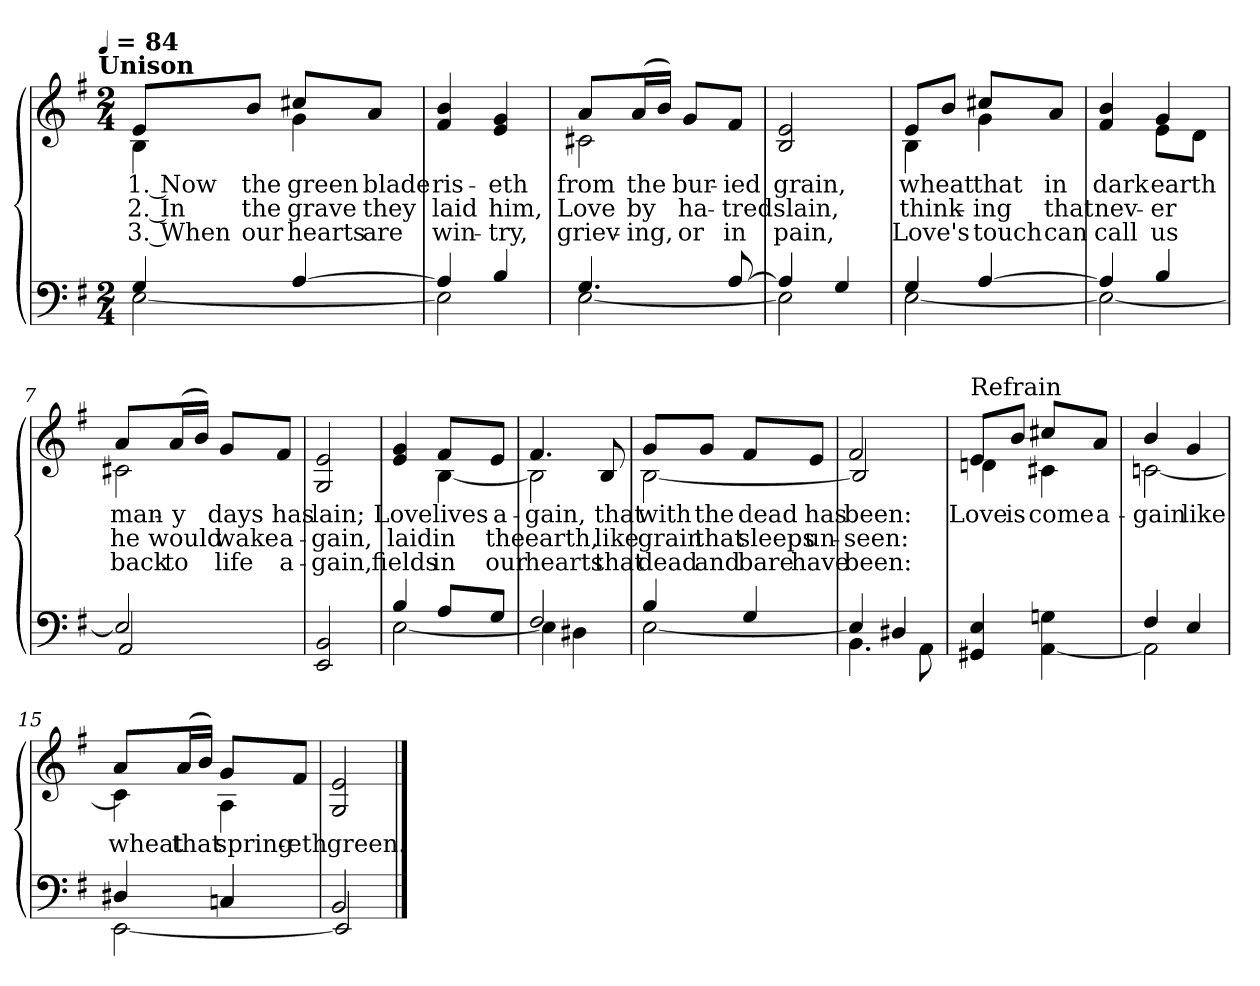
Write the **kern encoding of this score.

**kern	**kern	**text	**text	**text
*part1	*part1	*part1	*part1	*part1
*staff2	*staff1	*staff1	*staff1	*staff1
*clefF4	*clefG2	*	*	*
*k[f#]	*k[f#]	*	*	*
!!LO:TX:omd:t=[quarter] = 84\nUnison
*M2/4	*M2/4	*	*	*
*MM84	*MM84	*	*	*
=1	=1	=1	=1	=1
*^	*^	*	*	*
4G/	[2E\	8eL	4B\	1. Now	2. In	3. When
.	.	8bJ	.	the	the	our
[4A/	.	8cc#XL	4g\	green	grave	hearts
.	.	8aJ	.	blade	they	are
*	*	*v	*v	*	*	*
=2	=2	=2	=2	=2	=2
4A/]	2E\]	4f#/ 4b/	ris-	laid	win-
4B/	.	4e/ 4g/	-eth	him,	-try,
=3	=3	=3	=3	=3	=3
*	*	*^	*	*	*
4.G	[2E	8aL	2c#X\	from	Love	griev-
.	.	(16aL	.	the	by	-ing,
.	.	16bJJ)	.	.	.	.
.	.	8gL	.	bur-	ha-	or
[8A	.	8f#J	.	-ied	-tred	in
*	*	*v	*v	*	*	*
=4	=4	=4	=4	=4	=4
2E\]	4A/]	2B/ 2e/	grain,	slain,	pain,
.	4G/	.	.	.	.
!!LO:LB:g=z
=5	=5	=5	=5	=5	=5
*	*	*^	*	*	*
4G/	[2E\	8eL	4B\	wheat	think-	Love's
.	.	8bJ	.	.	.	.
[4A/	.	8cc#XL	4g\	that	-ing	touch
.	.	8aJ	.	in	that	can
=6	=6	=6	=6	=6	=6	=6
4A/]	2E\_	4f#/ 4b/	4ryy	dark	nev-	call
4B/	.	4g/	8eL	earth	-er	us
.	.	.	8dJ	.	.	.
=7	=7	=7	=7	=7	=7	=7
2E]	2AA/	8aL	2c#X\	man-	he	back
.	.	(16aL	.	-y	would	to
.	.	16bJJ)	.	.	.	.
.	.	8gL	.	days	wake	life
.	.	8f#J	.	has	a-	a-
*v	*v	*	*	*	*	*
*	*v	*v	*	*	*
=8	=8	=8	=8	=8
2EE/ 2BB/	2G/ 2e/	lain;	-gain,	-gain,
!!LO:LB:g=z
=9	=9	=9	=9	=9
*^	*^	*	*	*
4B/	[2E\	4e/ 4g/	4ryy	Love	laid	fields
8AL	.	8f#L	[4B\	lives	in	in
8GJ	.	8eJ	.	a-	the	our
=10	=10	=10	=10	=10	=10	=10
2F#	4E]	4.f#/	2B\]	-gain,	earth,	hearts
.	4D#X	.	.	.	.	.
.	.	8B	.	that	like	that
=11	=11	=11	=11	=11	=11	=11
4B/	[2E	8gL	[2B\	with	grain	dead
.	.	8gJ	.	the	that	and
4G/	.	8f#L	.	dead	sleeps	bare
.	.	8eJ	.	has	un-	have
=12	=12	=12	=12	=12	=12	=12
4.BB\	4E/]	2f#	2B/]	been:	-seen:	been:
.	4D#X/	.	.	.	.	.
8AA\	.	.	.	.	.	.
*v	*v	*	*	*	*	*
!!LO:LB:g=z	!!
=13	=13	=13	=13	=13	=13
!	!LO:TX:t=Refrain	!	!	!	!
4GG#X/ 4E/	8eL	4dn	Love	.	.
.	8bJ	.	is	.	.
[4AA\ 4Gn\	8cc#XL	4c#X\	come	.	.
.	8aJ	.	a-	.	.
=14	=14	=14	=14	=14	=14
*^	*	*	*	*	*
2AA\]	4F#/	4b/	[2cn\	-gain	.	.
.	4E/	4g/	.	like	.	.
=15	=15	=15	=15	=15	=15	=15
4D#X/	[2EE\	8aL	4c\]	wheat	.	.
.	.	(>16aL	.	that	.	.
.	.	16bJJ)	.	.	.	.
4Cn/	.	8gL	4A\	spring-	.	.
.	.	8f#J	.	-eth	.	.
*	*	*v	*v	*	*	*
=16	=16	=16	=16	=16	=16
2BB	2EE/]	2G/ 2e/	green.	.	.
*v	*v	*	*	*	*
==	==	==	==	==
*-	*-	*-	*-	*-
